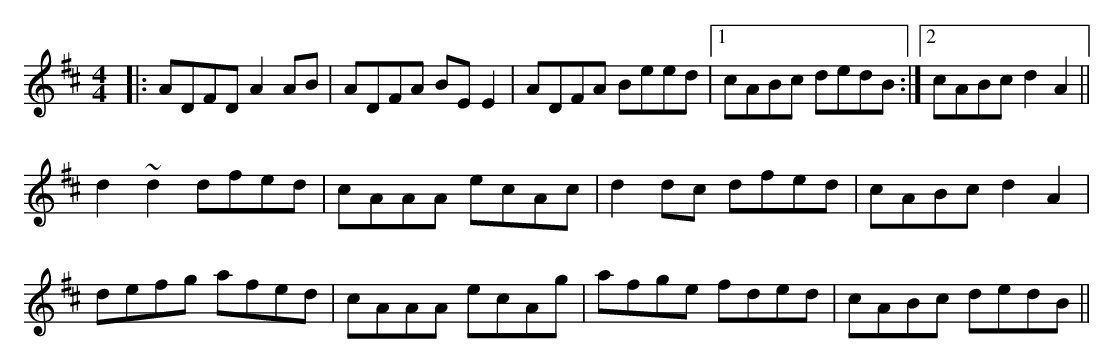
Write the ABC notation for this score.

X:1
M:4/4
K:D
|:ADFD A2 AB|ADFA BE E2|ADFA Beed|1 cABc dedB:|2 cABc d2A2||
d2~d2 dfed|cAAA ecAc|d2 dc dfed|cABc d2 A2|
defg afed|cAAA ecAg|afge fded|cABc dedB||
